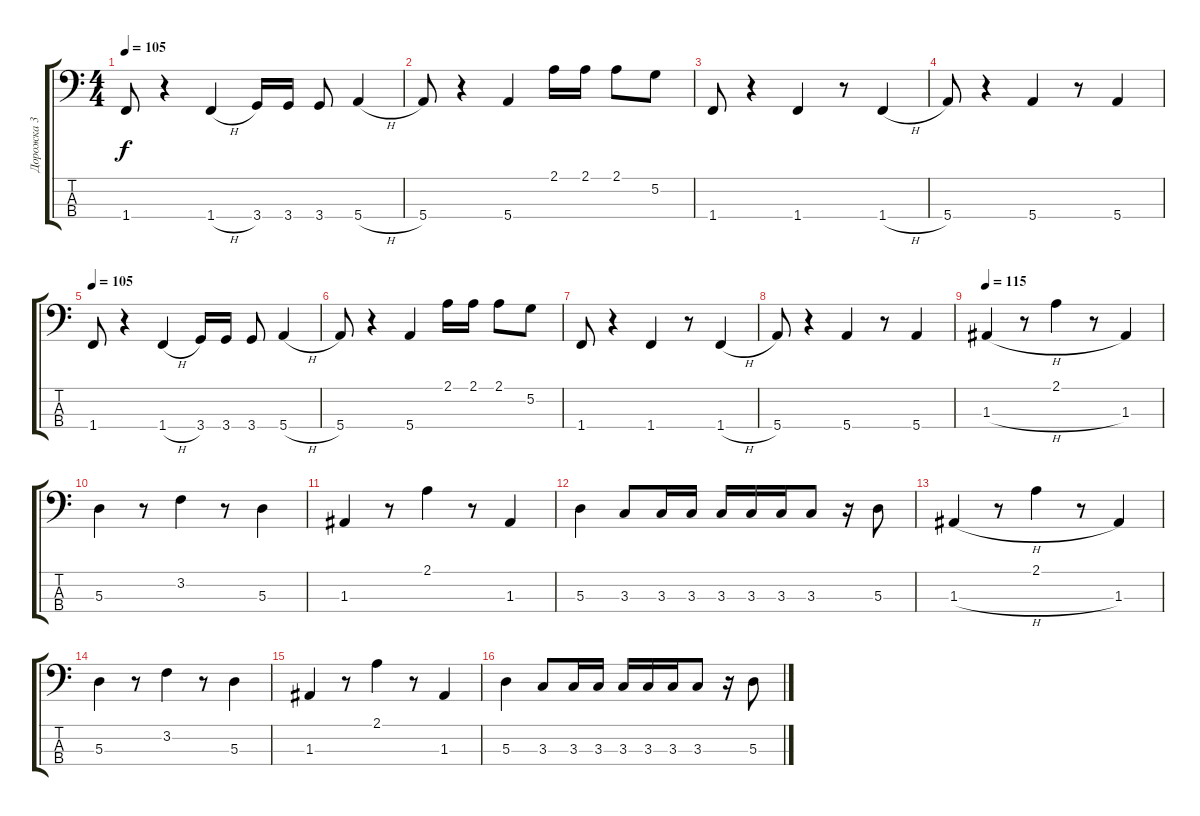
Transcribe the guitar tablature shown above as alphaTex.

\track ("Дорожка 3" "Дорожка 3") {instrument synthbass2}
\staff {score tabs}
\tuning (G2 D2 A1 E1) {hide}
\ts (4 4)
\tempo 105
\clef f4
\ks c
1.4.8{dy f} r.4 1.4{h}.4 3.4.16 3.4.16 3.4.8 5.4{h}.4 |
5.4.8 r.4 5.4.4 2.1.16 2.1.16 2.1.8 5.2.8 |
1.4.8 r.4 1.4.4 r.8 1.4{h}.4 |
5.4.8 r.4 5.4.4 r.8 5.4.4 |
\tempo 105
1.4.8 r.4 1.4{h}.4 3.4.16 3.4.16 3.4.8 5.4{h}.4 |
5.4.8 r.4 5.4.4 2.1.16 2.1.16 2.1.8 5.2.8 |
1.4.8 r.4 1.4.4 r.8 1.4{h}.4 |
5.4.8 r.4 5.4.4 r.8 5.4.4 |
\tempo 115
1.3{h}.4 r.8 2.1.4 r.8 1.3.4 |
5.3.4 r.8 3.2.4 r.8 5.3.4 |
1.3.4 r.8 2.1.4 r.8 1.3.4 |
5.3.4 3.3.8 3.3.16 3.3.16 3.3.16 3.3.16 3.3.16 3.3.8 r.16 5.3.8 |
1.3{h}.4 r.8 2.1.4 r.8 1.3.4 |
5.3.4 r.8 3.2.4 r.8 5.3.4 |
1.3.4 r.8 2.1.4 r.8 1.3.4 |
5.3.4 3.3.8 3.3.16 3.3.16 3.3.16 3.3.16 3.3.16 3.3.8 r.16 5.3.8
